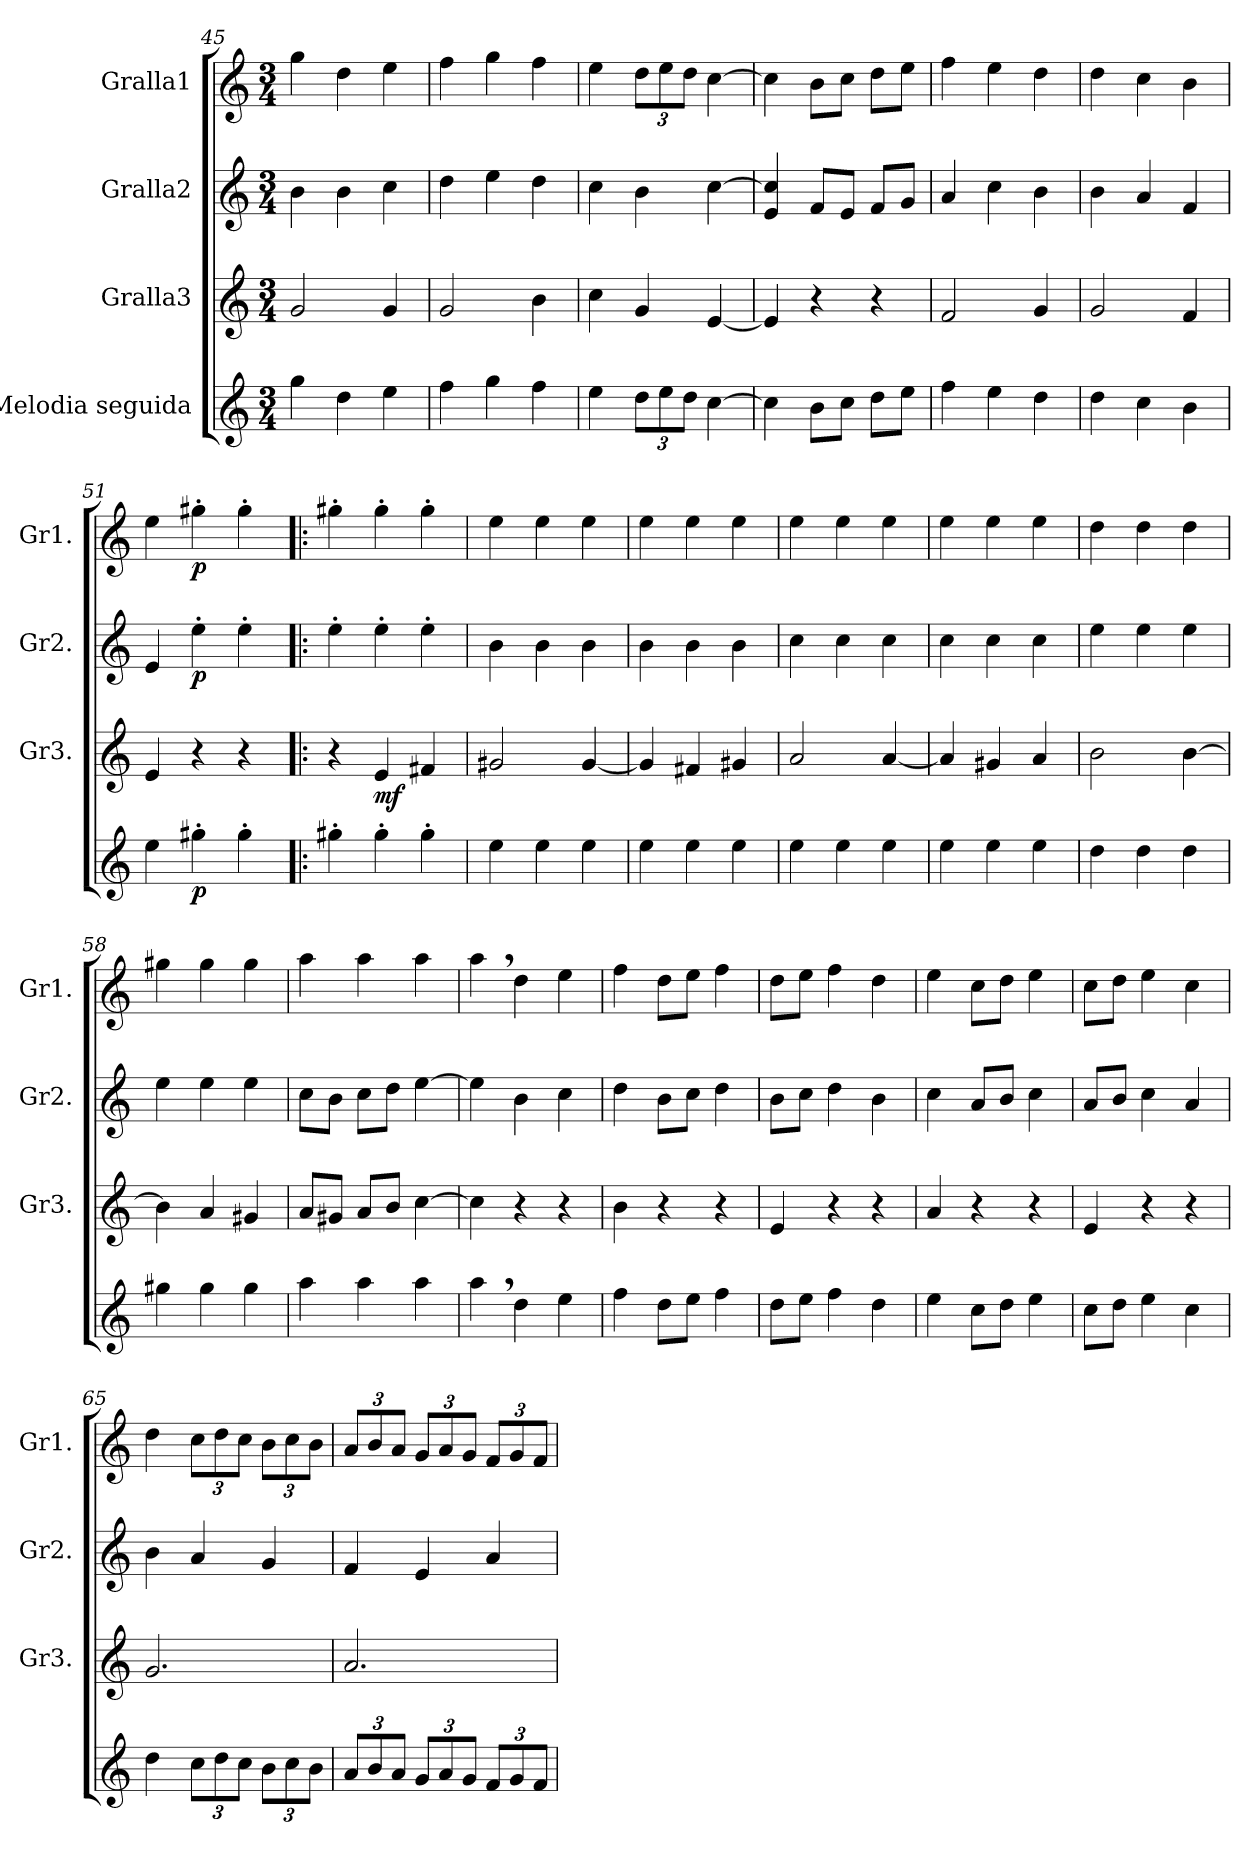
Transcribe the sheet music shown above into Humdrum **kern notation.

**kern	**dynam	**kern	**dynam	**kern	**dynam	**kern	**dynam
*part4	*part4	*part3	*part3	*part2	*part2	*part1	*part1
*staff4	*staff4	*staff3	*staff3	*staff2	*staff2	*staff1	*staff1
*I"Melodia seguida	*	*I"Gralla3	*	*I"Gralla2	*	*I"Gralla1	*
*	*	*I'Gr3.	*	*I'Gr2.	*	*I'Gr1.	*
*clefG2	*	*clefG2	*	*clefG2	*	*clefG2	*
*k[]	*	*k[]	*	*k[]	*	*k[]	*
*M3/4	*	*M3/4	*	*M3/4	*	*M3/4	*
=45	=45	=45	=45	=45	=45	=45	=45
4gg\	.	2g/	.	4b\	.	4gg\	.
4dd\	.	.	.	4b\	.	4dd\	.
4ee\	.	4g/	.	4cc\	.	4ee\	.
=46	=46	=46	=46	=46	=46	=46	=46
4ff\	.	2g/	.	4dd\	.	4ff\	.
4gg\	.	.	.	4ee\	.	4gg\	.
4ff\	.	4b\	.	4dd\	.	4ff\	.
=47	=47	=47	=47	=47	=47	=47	=47
4ee\	.	4cc\	.	4cc\	.	4ee\	.
*Xbrackettup	*	*	*	*	*	*Xbrackettup	*
12dd\L	.	4g/	.	4b\	.	12dd\L	.
12ee\	.	.	.	.	.	12ee\	.
12dd\J	.	.	.	.	.	12dd\J	.
[4cc\	.	[4e/	.	[4cc\	.	[4cc\	.
!!LO:LB:g=z
=48	=48	=48	=48	=48	=48	=48	=48
4cc\]	.	4e/]	.	4e/ 4cc/]	.	4cc\]	.
8b\L	.	4r	.	8f/L	.	8b\L	.
8cc\J	.	.	.	8e/J	.	8cc\J	.
8dd\L	.	4r	.	8f/L	.	8dd\L	.
8ee\J	.	.	.	8g/J	.	8ee\J	.
=49	=49	=49	=49	=49	=49	=49	=49
4ff\	.	2f/	.	4a/	.	4ff\	.
4ee\	.	.	.	4cc\	.	4ee\	.
4dd\	.	4g/	.	4b\	.	4dd\	.
=50	=50	=50	=50	=50	=50	=50	=50
4dd\	.	2g/	.	4b\	.	4dd\	.
4cc\	.	.	.	4a/	.	4cc\	.
4b\	.	4f/	.	4f/	.	4b\	.
=51	=51	=51	=51	=51	=51	=51	=51
4ee\	.	4e/	.	4e/	.	4ee\	.
!	!LO:DY:b	!	!	!	!LO:DY:b	!	!LO:DY:b
4gg#X'\	p	4r	.	4ee'\	p	4gg#X'\	p
4gg#'\	.	4r	.	4ee'\	.	4gg#'\	.
=52!|:	=52!|:	=52!|:	=52!|:	=52!|:	=52!|:	=52!|:	=52!|:
4gg#X'\	.	4r	.	4ee'\	.	4gg#X'\	.
!	!	!	!LO:DY:b	!	!	!	!
4gg#'\	.	4e/	mf	4ee'\	.	4gg#'\	.
4gg#'\	.	4f#X/	.	4ee'\	.	4gg#'\	.
=53	=53	=53	=53	=53	=53	=53	=53
4ee\	.	2g#X/	.	4b\	.	4ee\	.
4ee\	.	.	.	4b\	.	4ee\	.
4ee\	.	[4g#/	.	4b\	.	4ee\	.
=54	=54	=54	=54	=54	=54	=54	=54
4ee\	.	4g#/]	.	4b\	.	4ee\	.
4ee\	.	4f#X/	.	4b\	.	4ee\	.
4ee\	.	4g#X/	.	4b\	.	4ee\	.
=55	=55	=55	=55	=55	=55	=55	=55
4ee\	.	2a/	.	4cc\	.	4ee\	.
4ee\	.	.	.	4cc\	.	4ee\	.
4ee\	.	[4a/	.	4cc\	.	4ee\	.
=56	=56	=56	=56	=56	=56	=56	=56
4ee\	.	4a/]	.	4cc\	.	4ee\	.
4ee\	.	4g#X/	.	4cc\	.	4ee\	.
4ee\	.	4a/	.	4cc\	.	4ee\	.
!!LO:LB:g=z
=57	=57	=57	=57	=57	=57	=57	=57
4dd\	.	2b\	.	4ee\	.	4dd\	.
4dd\	.	.	.	4ee\	.	4dd\	.
4dd\	.	[4b\	.	4ee\	.	4dd\	.
=58	=58	=58	=58	=58	=58	=58	=58
4gg#X\	.	4b\]	.	4ee\	.	4gg#X\	.
4gg#\	.	4a/	.	4ee\	.	4gg#\	.
4gg#\	.	4g#X/	.	4ee\	.	4gg#\	.
=59	=59	=59	=59	=59	=59	=59	=59
4aa\	.	8a/L	.	8cc\L	.	4aa\	.
.	.	8g#X/J	.	8b\J	.	.	.
4aa\	.	8a/L	.	8cc\L	.	4aa\	.
.	.	8b/J	.	8dd\J	.	.	.
4aa\	.	[4cc\	.	[4ee\	.	4aa\	.
=60	=60	=60	=60	=60	=60	=60	=60
4aa,\	.	4cc\]	.	4ee\]	.	4aa,\	.
4dd\	.	4r	.	4b\	.	4dd\	.
4ee\	.	4r	.	4cc\	.	4ee\	.
=61	=61	=61	=61	=61	=61	=61	=61
4ff\	.	4b\	.	4dd\	.	4ff\	.
8dd\L	.	4r	.	8b\L	.	8dd\L	.
8ee\J	.	.	.	8cc\J	.	8ee\J	.
4ff\	.	4r	.	4dd\	.	4ff\	.
=62	=62	=62	=62	=62	=62	=62	=62
8dd\L	.	4e/	.	8b\L	.	8dd\L	.
8ee\J	.	.	.	8cc\J	.	8ee\J	.
4ff\	.	4r	.	4dd\	.	4ff\	.
4dd\	.	4r	.	4b\	.	4dd\	.
=63	=63	=63	=63	=63	=63	=63	=63
4ee\	.	4a/	.	4cc\	.	4ee\	.
8cc\L	.	4r	.	8a/L	.	8cc\L	.
8dd\J	.	.	.	8b/J	.	8dd\J	.
4ee\	.	4r	.	4cc\	.	4ee\	.
=64	=64	=64	=64	=64	=64	=64	=64
8cc\L	.	4e/	.	8a/L	.	8cc\L	.
8dd\J	.	.	.	8b/J	.	8dd\J	.
4ee\	.	4r	.	4cc\	.	4ee\	.
4cc\	.	4r	.	4a/	.	4cc\	.
!!LO:PB:g=z
=65	=65	=65	=65	=65	=65	=65	=65
4dd\	.	2.g/	.	4b\	.	4dd\	.
12cc\L	.	.	.	4a/	.	12cc\L	.
12dd\	.	.	.	.	.	12dd\	.
12cc\J	.	.	.	.	.	12cc\J	.
12b\L	.	.	.	4g/	.	12b\L	.
12cc\	.	.	.	.	.	12cc\	.
12b\J	.	.	.	.	.	12b\J	.
=66	=66	=66	=66	=66	=66	=66	=66
12a/L	.	2.a/	.	4f/	.	12a/L	.
12b/	.	.	.	.	.	12b/	.
12a/J	.	.	.	.	.	12a/J	.
12g/L	.	.	.	4e/	.	12g/L	.
12a/	.	.	.	.	.	12a/	.
12g/J	.	.	.	.	.	12g/J	.
12f/L	.	.	.	4a/	.	12f/L	.
12g/	.	.	.	.	.	12g/	.
12f/J	.	.	.	.	.	12f/J	.
=	=	=	=	=	=	=	=
*-	*-	*-	*-	*-	*-	*-	*-
